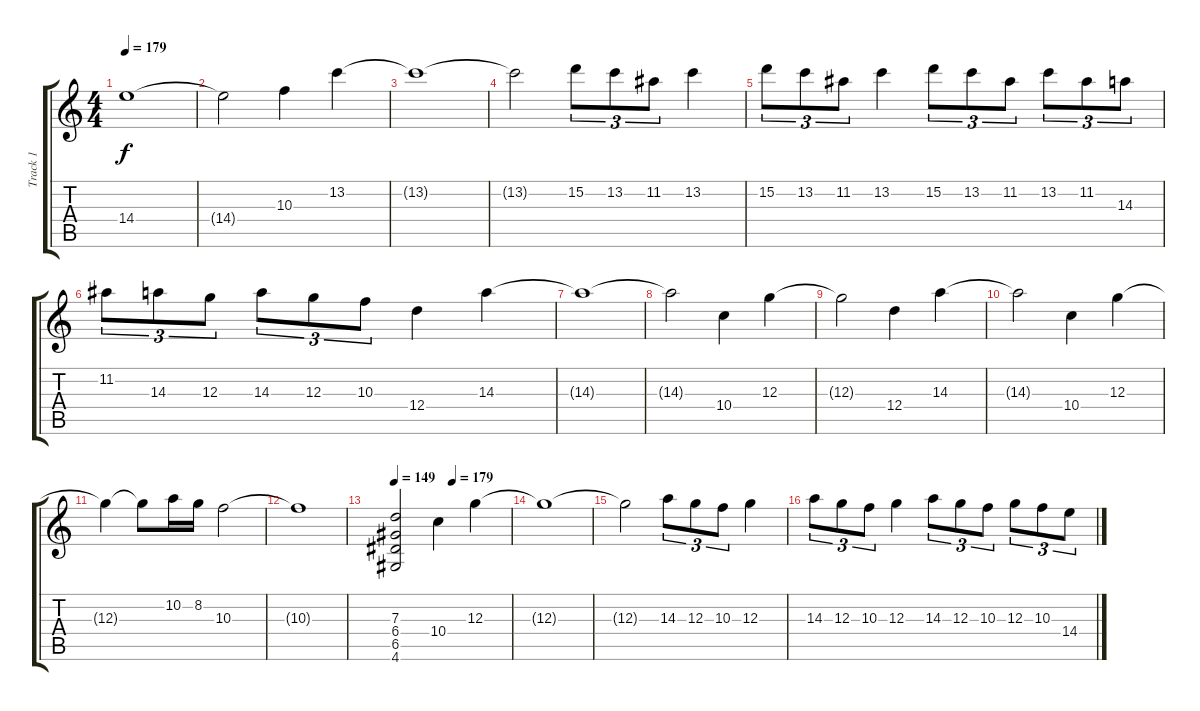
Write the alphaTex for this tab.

\track ("Track 1" "Track 1") {instrument distortionguitar}
\staff {score tabs}
\tuning (E4 B3 G3 D3 A2 E2) {hide}
\ts (4 4)
\tempo 179
\clef g2
\ks c
14.4{t}.1{dy f} |
14.4{t}.2 10.3.4 13.2.4 |
13.2{t}.1 |
13.2{t}.2 15.2.8{tu (3 2)} 13.2.8{tu (3 2)} 11.2.8{tu (3 2)} 13.2.4 |
15.2.8{tu (3 2)} 13.2.8{tu (3 2)} 11.2.8{tu (3 2)} 13.2.4 15.2.8{tu (3 2)} 13.2.8{tu (3 2)} 11.2.8{tu (3 2)} 13.2.8{tu (3 2)} 11.2.8{tu (3 2)} 14.3.8{tu (3 2)} |
11.2.8{tu (3 2)} 14.3.8{tu (3 2)} 12.3.8{tu (3 2)} 14.3.8{tu (3 2)} 12.3.8{tu (3 2)} 10.3.8{tu (3 2)} 12.4.4 14.3.4 |
14.3{t}.1 |
14.3{t}.2 10.4.4 12.3.4 |
12.3{t}.2 12.4.4 14.3.4 |
14.3{t}.2 10.4.4 12.3.4 |
12.3{t}.4 12.3{t}.8 10.2.16 8.2.16 10.3.2 |
10.3{t}.1 |
\tempo 149
\tempo (179 0.5)
(7.3 6.4 6.5 4.6).2 10.4.4 12.3.4 |
12.3{t}.1 |
12.3{t}.2 14.3.8{tu (3 2)} 12.3.8{tu (3 2)} 10.3.8{tu (3 2)} 12.3.4 |
14.3.8{tu (3 2)} 12.3.8{tu (3 2)} 10.3.8{tu (3 2)} 12.3.4 14.3.8{tu (3 2)} 12.3.8{tu (3 2)} 10.3.8{tu (3 2)} 12.3.8{tu (3 2)} 10.3.8{tu (3 2)} 14.4.8{tu (3 2)}
